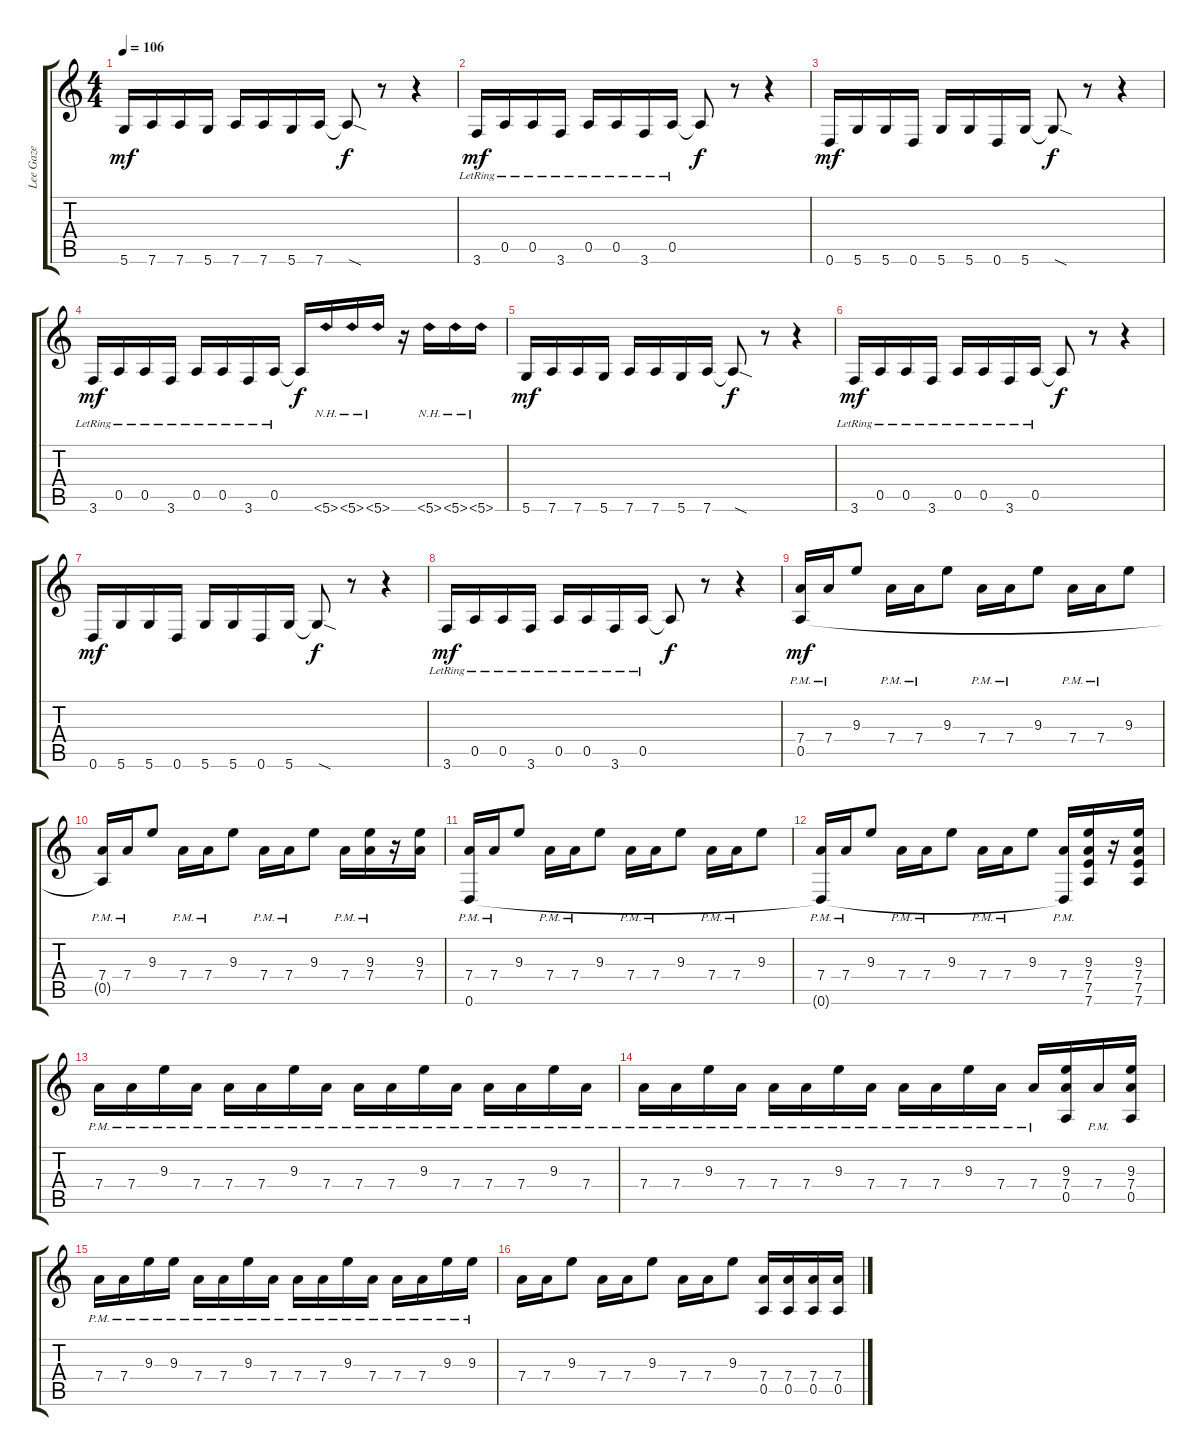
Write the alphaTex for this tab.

\track ("Lee Gaze" "Lee Gaze") {instrument overdrivenguitar}
\staff {score tabs}
\tuning (E4 B3 G3 D3 A2 D2) {hide}
\ts (4 4)
\tempo 106
\clef g2
\ks c
5.6.16{dy mf} 7.6.16 7.6.16 5.6.16 7.6.16 7.6.16 5.6.16 7.6.16 7.6{sod t}.8{dy f} r.8 r.4 |
3.6{lr}.16{dy mf} 0.5{lr}.16 0.5{lr}.16 3.6{lr}.16 0.5{lr}.16 0.5{lr}.16 3.6{lr}.16 0.5{lr}.16 0.5{t}.8{dy f} r.8 r.4 |
0.6.16{dy mf} 5.6.16 5.6.16 0.6.16 5.6.16 5.6.16 0.6.16 5.6.16 5.6{sod t}.8{dy f} r.8 r.4 |
3.6{lr}.16{dy mf} 0.5{lr}.16 0.5{lr}.16 3.6{lr}.16 0.5{lr}.16 0.5{lr}.16 3.6{lr}.16 0.5{lr}.16 0.5{t}.16{dy f} 5.6{nh}.16 5.6{nh}.16 5.6{nh}.16 r.16 5.6{nh}.16 5.6{nh}.16 5.6{nh}.16 |
5.6.16{dy mf} 7.6.16 7.6.16 5.6.16 7.6.16 7.6.16 5.6.16 7.6.16 7.6{sod t}.8{dy f} r.8 r.4 |
3.6{lr}.16{dy mf} 0.5{lr}.16 0.5{lr}.16 3.6{lr}.16 0.5{lr}.16 0.5{lr}.16 3.6{lr}.16 0.5{lr}.16 0.5{t}.8{dy f} r.8 r.4 |
0.6.16{dy mf} 5.6.16 5.6.16 0.6.16 5.6.16 5.6.16 0.6.16 5.6.16 5.6{sod t}.8{dy f} r.8 r.4 |
3.6{lr}.16{dy mf} 0.5{lr}.16 0.5{lr}.16 3.6{lr}.16 0.5{lr}.16 0.5{lr}.16 3.6{lr}.16 0.5{lr}.16 0.5{t}.8{dy f} r.8 r.4 |
(7.4{pm} 0.5{pm}).16{dy mf instrument overdrivenguitar} 7.4{pm}.16 9.3.8 7.4{pm}.16 7.4{pm}.16 9.3.8 7.4{pm}.16 7.4{pm}.16 9.3.8 7.4{pm}.16 7.4{pm}.16 9.3.8 |
(7.4{pm} 0.5{t}).16 7.4{pm}.16 9.3.8 7.4{pm}.16 7.4{pm}.16 9.3.8 7.4{pm}.16 7.4{pm}.16 9.3.8 7.4{pm}.16 (9.3 7.4{pm}).16 r.16 (9.3 7.4).16 |
(7.4{pm} 0.6).16 7.4{pm}.16 9.3.8 7.4{pm}.16 7.4{pm}.16 9.3.8 7.4{pm}.16 7.4{pm}.16 9.3.8 7.4{pm}.16 7.4{pm}.16 9.3.8 |
(7.4{pm} 0.6{t}).16 7.4{pm}.16 9.3.8 7.4{pm}.16 7.4{pm}.16 9.3.8 7.4{pm}.16 7.4{pm}.16 9.3.8 (7.4{pm} 0.6{t}).16 (9.3 7.4 7.5 7.6).16 r.16 (9.3 7.4 7.5 7.6).16 |
7.4{pm}.16 7.4{pm}.16 9.3{pm}.16 7.4{pm}.16 7.4{pm}.16 7.4{pm}.16 9.3{pm}.16 7.4{pm}.16 7.4{pm}.16 7.4{pm}.16 9.3{pm}.16 7.4{pm}.16 7.4{pm}.16 7.4{pm}.16 9.3{pm}.16 7.4{pm}.16 |
7.4{pm}.16 7.4{pm}.16 9.3{pm}.16 7.4{pm}.16 7.4{pm}.16 7.4{pm}.16 9.3{pm}.16 7.4{pm}.16 7.4{pm}.16 7.4{pm}.16 9.3{pm}.16 7.4{pm}.16 7.4{pm}.16 (9.3 7.4 0.5).16 7.4{pm}.16 (9.3 7.4 0.5).16 |
7.4{pm}.16 7.4{pm}.16 9.3{pm}.16 9.3{pm}.16 7.4{pm}.16 7.4{pm}.16 9.3{pm}.16 7.4{pm}.16 7.4{pm}.16 7.4{pm}.16 9.3{pm}.16 7.4{pm}.16 7.4{pm}.16 7.4{pm}.16 9.3{pm}.16 9.3{pm}.16 |
7.4.16 7.4.16 9.3.8 7.4.16 7.4.16 9.3.8 7.4.16 7.4.16 9.3.8 (7.4 0.5).16 (7.4 0.5).16 (7.4 0.5).16 (7.4 0.5).16
